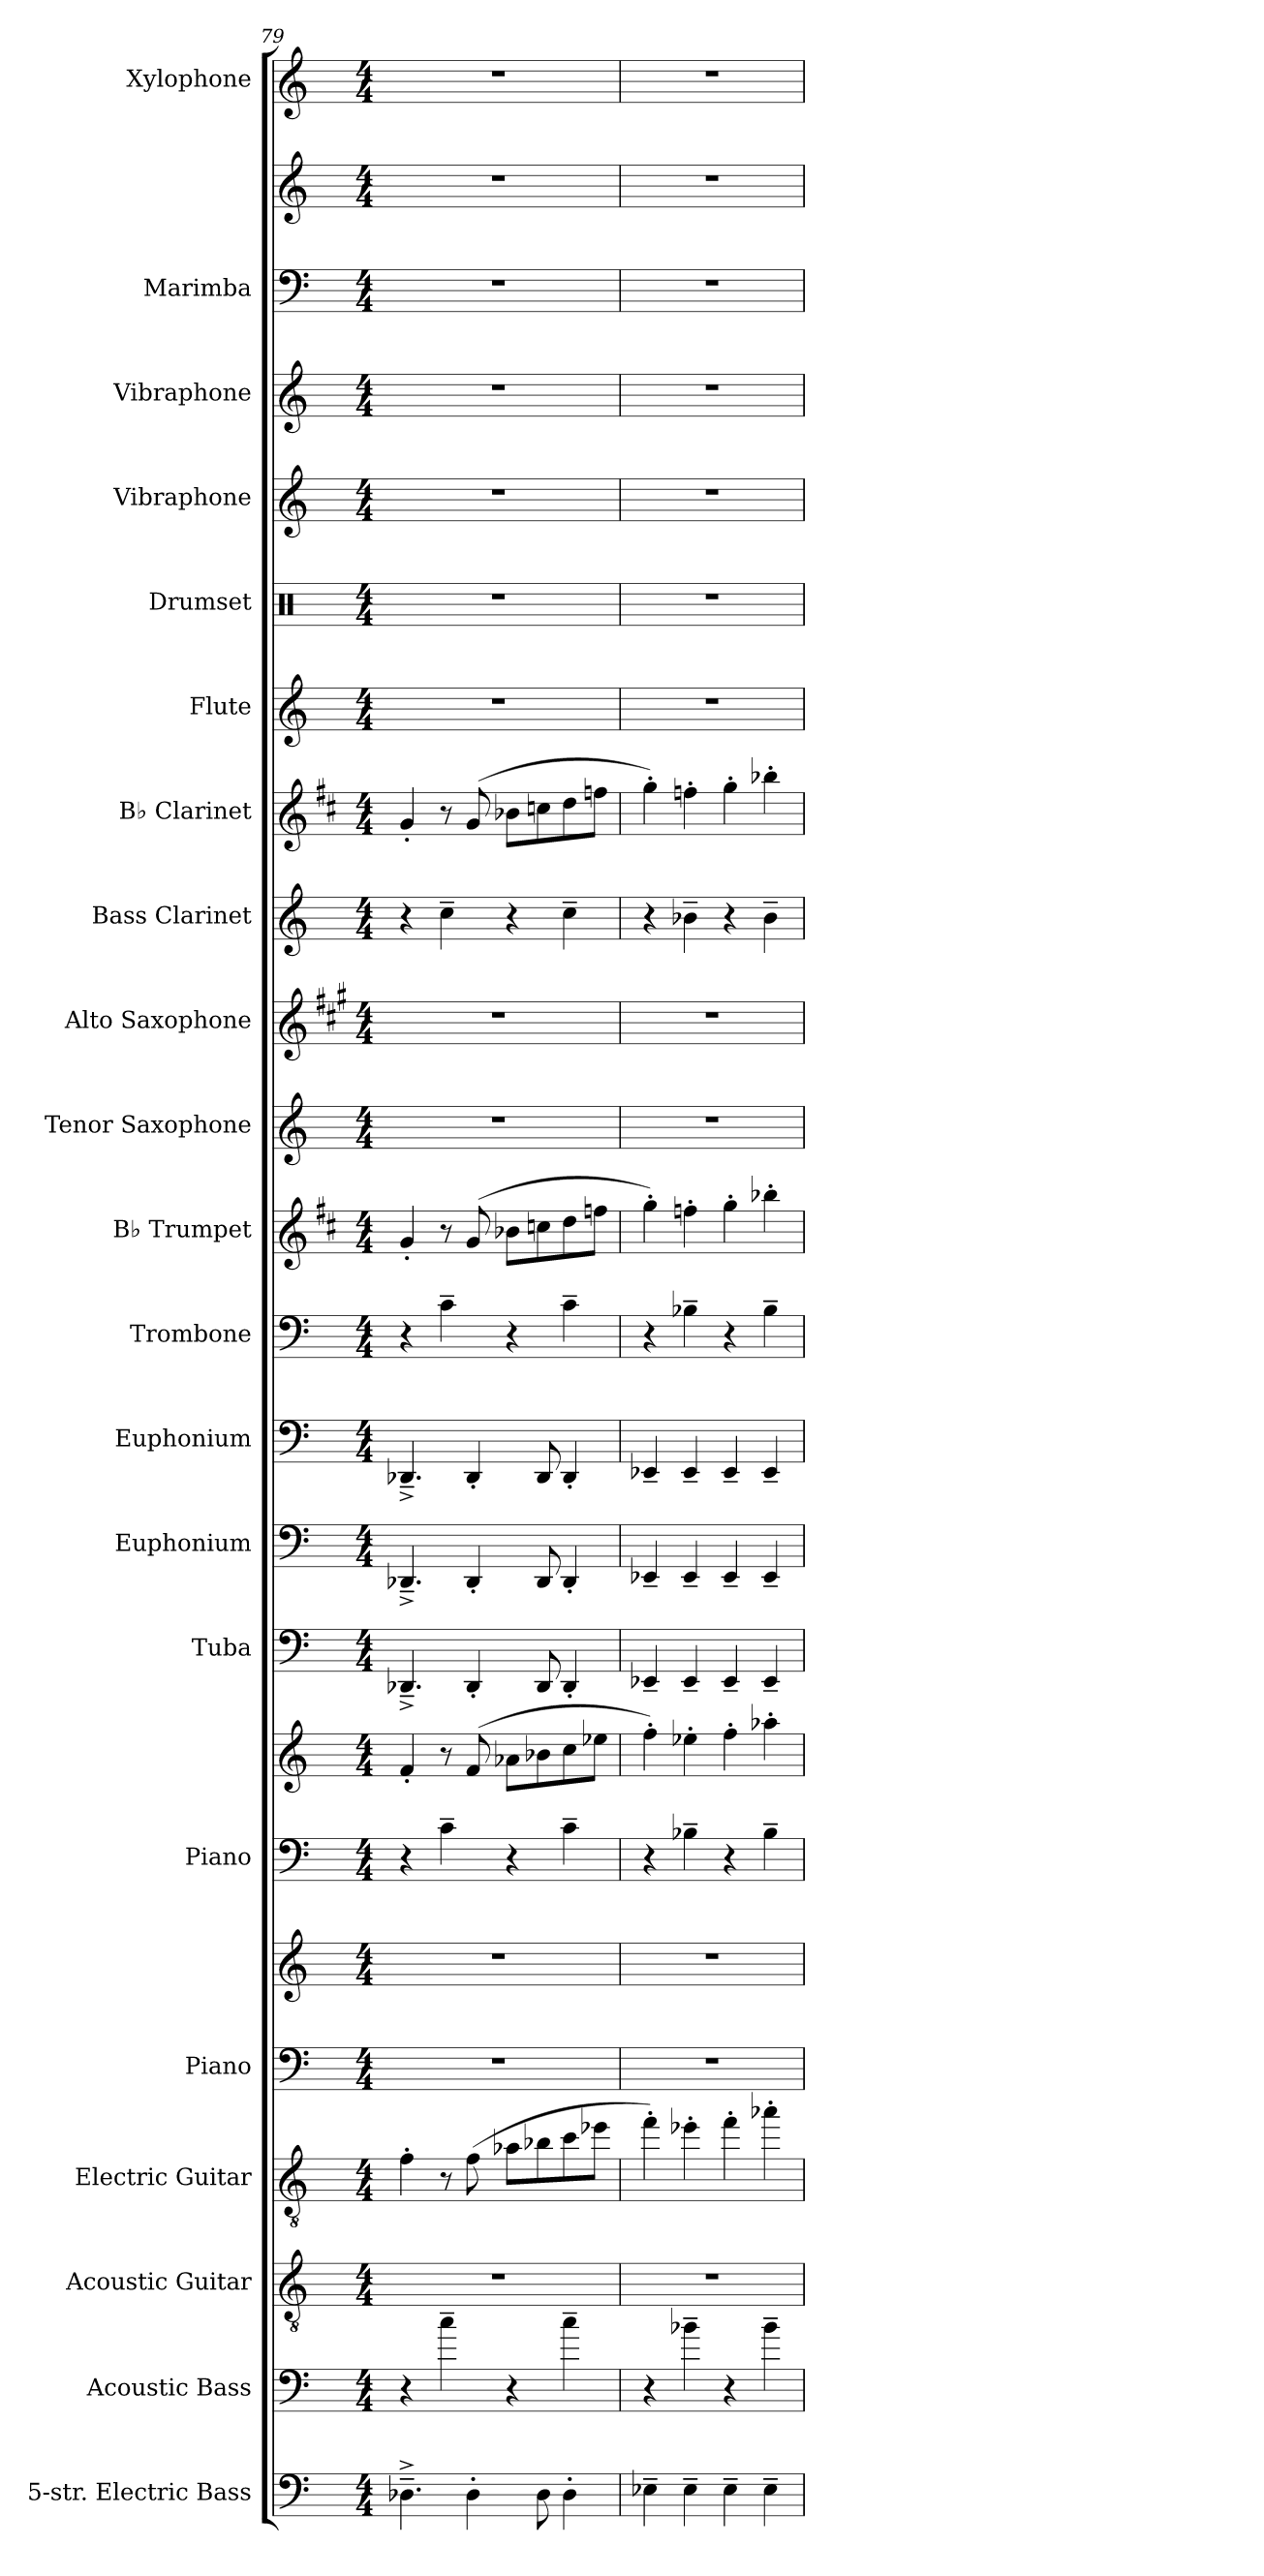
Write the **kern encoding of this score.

**kern	**kern	**kern	**kern	**kern	**kern	**kern	**kern	**kern	**kern	**kern	**kern	**kern	**kern	**kern	**kern	**kern	**kern	**kern	**kern	**kern	**kern	**kern	**kern
*part21	*part20	*part19	*part18	*part17	*part17	*part16	*part16	*part15	*part14	*part13	*part12	*part11	*part10	*part9	*part8	*part7	*part6	*part5	*part4	*part3	*part2	*part2	*part1
*staff24	*staff23	*staff22	*staff21	*staff20	*staff19	*staff18	*staff17	*staff16	*staff15	*staff14	*staff13	*staff12	*staff11	*staff10	*staff9	*staff8	*staff7	*staff6	*staff5	*staff4	*staff3	*staff2	*staff1
*I"5-str. Electric Bass	*I"Acoustic Bass	*I"Acoustic Guitar	*I"Electric Guitar	*I"Piano	*	*I"Piano	*	*I"Tuba	*I"Euphonium	*I"Euphonium	*I"Trombone	*I"B♭ Trumpet	*I"Tenor Saxophone	*I"Alto Saxophone	*I"Bass Clarinet	*I"B♭ Clarinet	*I"Flute	*I"Drumset	*I"Vibraphone	*I"Vibraphone	*I"Marimba	*	*I"Xylophone
*I'El. B.	*I'Bass	*I'Guit.	*I'El. Guit.	*I'Pno.	*	*I'Pno.	*	*I'Tba.	*I'Euph.	*I'Euph.	*I'Tbn.	*I'B♭ Tpt.	*I'T. Sax.	*I'A. Sax.	*I'B. Cl.	*I'B♭ Cl.	*I'Fl.	*I'Drs.	*I'Vib.	*I'Vib.	*I'Mrm.	*	*I'Xyl.
*clefF4	*clefF4	*clefGv2	*clefGv2	*clefF4	*clefG2	*clefF4	*clefG2	*clefF4	*clefF4	*clefF4	*clefF4	*clefG2	*clefG2	*clefG2	*clefG2	*clefG2	*clefG2	*clefX	*clefG2	*clefG2	*clefF4	*clefG2	*clefG2
*ITrd7c12	*ITrd7c12	*	*	*	*	*	*	*	*	*	*	*ITrd1c2	*ITrd8c14	*ITrd5c9	*ITrd8c14	*ITrd1c2	*	*	*	*	*	*	*ITrd-7c-12
*k[]	*k[]	*k[]	*k[]	*k[]	*k[]	*k[]	*k[]	*k[]	*k[]	*k[]	*k[]	*k[]	*k[]	*k[]	*k[]	*k[]	*k[]	*k[]	*k[]	*k[]	*k[]	*k[]	*k[]
*M4/4	*M4/4	*M4/4	*M4/4	*M4/4	*M4/4	*M4/4	*M4/4	*M4/4	*M4/4	*M4/4	*M4/4	*M4/4	*M4/4	*M4/4	*M4/4	*M4/4	*M4/4	*M4/4	*M4/4	*M4/4	*M4/4	*M4/4	*M4/4
=79	=79	=79	=79	=79	=79	=79	=79	=79	=79	=79	=79	=79	=79	=79	=79	=79	=79	=79	=79	=79	=79	=79	=79
4.DD-X~^\	4r	1r	4f'\	1r	1r	4r	4f'/	4.DD-X~^/	4.DD-X~^/	4.DD-X~^/	4r	4f'/	1r	1r	4r	4f'/	1r	1r	1r	1r	1r	1r	1r
.	4c~\	.	8r	.	.	4c~\	8r	.	.	.	4c~\	8r	.	.	4c~\	8r	.	.	.	.	.	.	.
4DD-'\	.	.	(8f\	.	.	.	(8f/	4DD-'/	4DD-'/	4DD-'/	.	(8f/	.	.	.	(8f/	.	.	.	.	.	.	.
.	4r	.	8a-X\L	.	.	4r	8a-X\L	.	.	.	4r	8a-X\L	.	.	4r	8a-X\L	.	.	.	.	.	.	.
8DD-\	.	.	8b-X\	.	.	.	8b-X\	8DD-/	8DD-/	8DD-/	.	8b-X\	.	.	.	8b-X\	.	.	.	.	.	.	.
4DD-'\	4c~\	.	8cc\	.	.	4c~\	8cc\	4DD-'/	4DD-'/	4DD-'/	4c~\	8cc\	.	.	4c~\	8cc\	.	.	.	.	.	.	.
.	.	.	8ee-X\J	.	.	.	8ee-X\J	.	.	.	.	8ee-X\J	.	.	.	8ee-X\J	.	.	.	.	.	.	.
=80	=80	=80	=80	=80	=80	=80	=80	=80	=80	=80	=80	=80	=80	=80	=80	=80	=80	=80	=80	=80	=80	=80	=80
4EE-X~\	4r	1r	4ff'\)	1r	1r	4r	4ff'\)	4EE-X~/	4EE-X~/	4EE-X~/	4r	4ff'\)	1r	1r	4r	4ff'\)	1r	1r	1r	1r	1r	1r	1r
4EE-~\	4B-X~\	.	4ee-X'\	.	.	4B-X~\	4ee-X'\	4EE-~/	4EE-~/	4EE-~/	4B-X~\	4ee-X'\	.	.	4B-X~\	4ee-X'\	.	.	.	.	.	.	.
4EE-~\	4r	.	4ff'\	.	.	4r	4ff'\	4EE-~/	4EE-~/	4EE-~/	4r	4ff'\	.	.	4r	4ff'\	.	.	.	.	.	.	.
4EE-~\	4B-~\	.	4aa-X'\	.	.	4B-~\	4aa-X'\	4EE-~/	4EE-~/	4EE-~/	4B-~\	4aa-X'\	.	.	4B-~\	4aa-X'\	.	.	.	.	.	.	.
=	=	=	=	=	=	=	=	=	=	=	=	=	=	=	=	=	=	=	=	=	=	=	=
*-	*-	*-	*-	*-	*-	*-	*-	*-	*-	*-	*-	*-	*-	*-	*-	*-	*-	*-	*-	*-	*-	*-	*-
